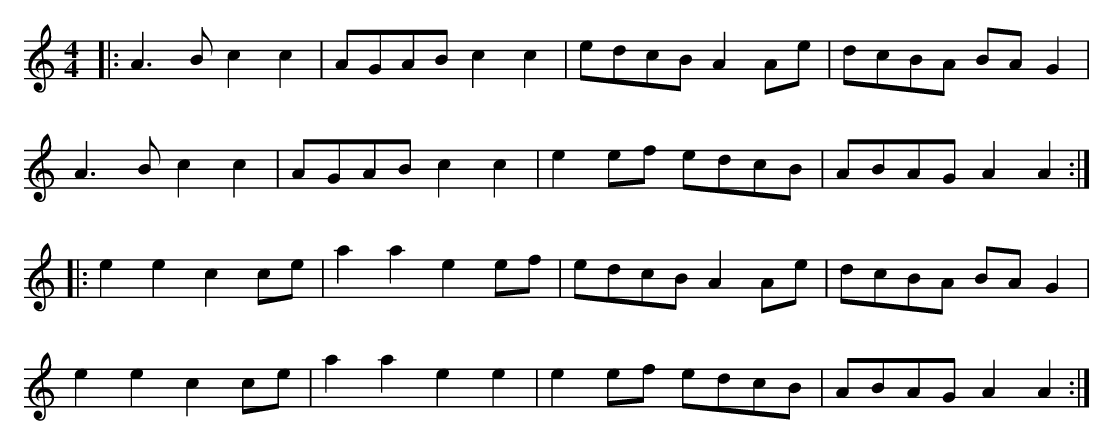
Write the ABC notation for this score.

X:1
M:4/4
K:Amin
|:A3B c2c2|AGAB c2c2|edcB A2Ae|dcBA BAG2|
A3B c2c2|AGAB c2c2|e2ef edcB|ABAG A2A2:|
|:e2e2 c2ce|a2a2 e2ef|edcB A2Ae|dcBA BAG2|
e2e2 c2ce|a2a2 e2e2|e2ef edcB|ABAG A2A2:|
